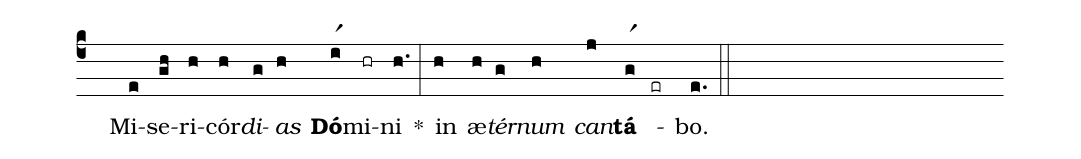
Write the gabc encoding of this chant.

%%
(c4)
( )Mi(e)se(gh)ri(h)cór(h)<i>di</i>(g)<i>as</i>(h) <b>Dó</b>(ir1)mi(hr)ni(h.) *(:)
in(h) æ(h)<i>tér</i>(g)<i>num</i>(h) <i>can</i>(j)<b>tá</b>(gr1) -(er) bo.(e.) (::)
